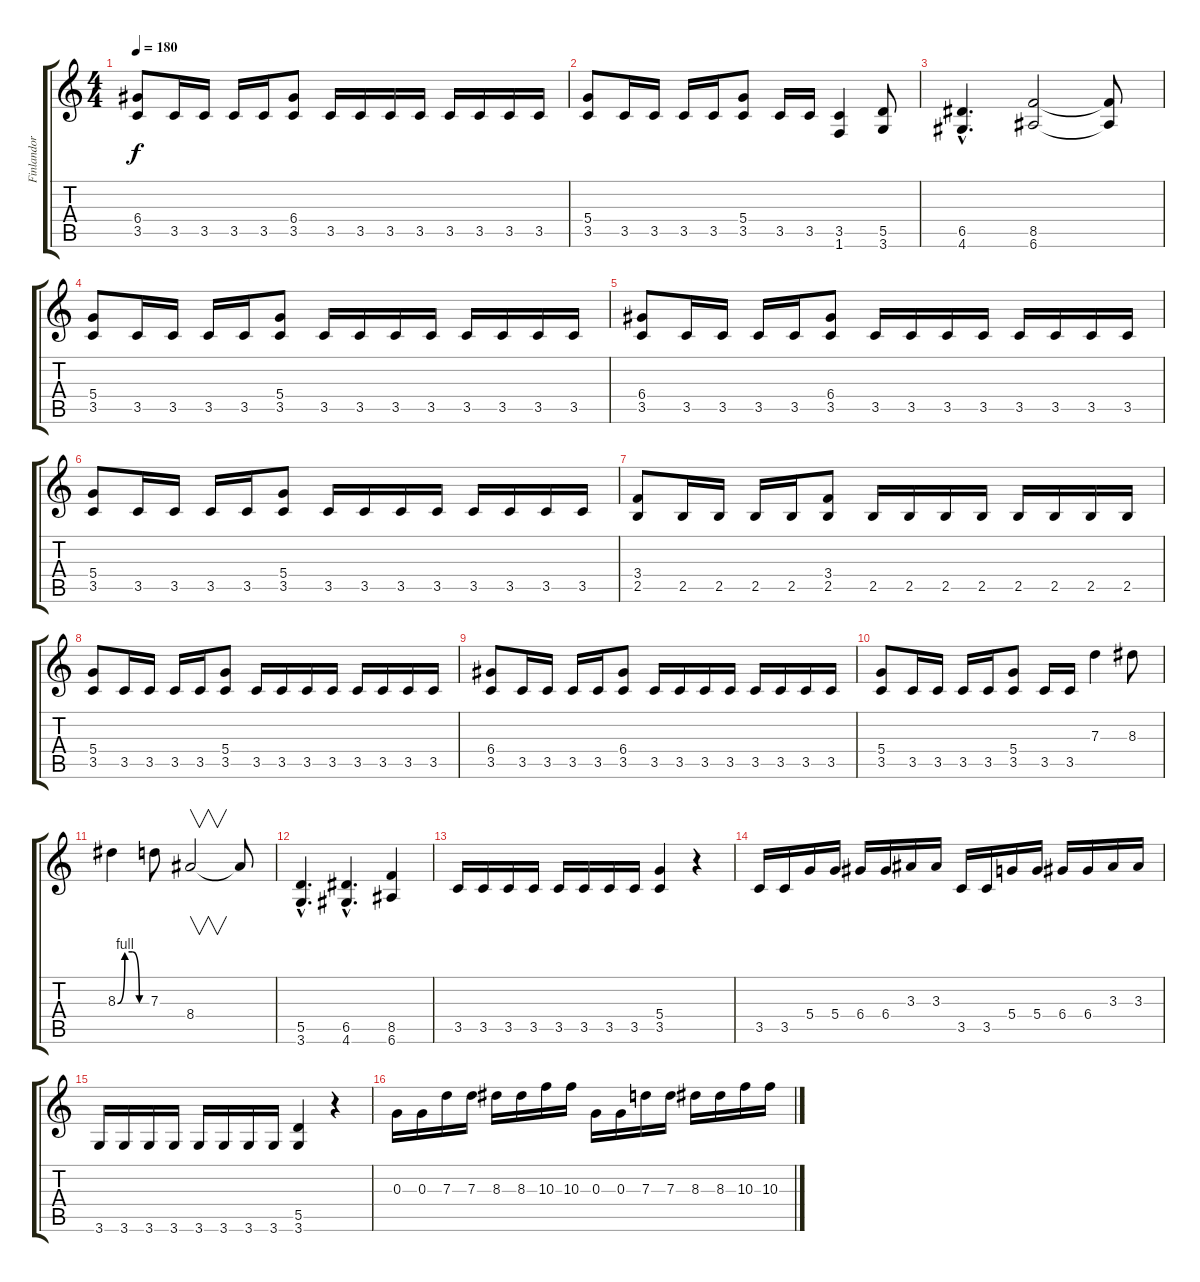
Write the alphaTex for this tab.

\track ("Finlandor" "Finlandor") {instrument distortionguitar}
\staff {score tabs}
\tuning (E4 B3 G3 D3 A2 E2) {hide}
\ts (4 4)
\tempo 180
\clef g2
\ks c
(6.4 3.5).8{dy f} 3.5.16 3.5.16 3.5.16 3.5.16 (6.4 3.5).8 3.5.16 3.5.16 3.5.16 3.5.16 3.5.16 3.5.16 3.5.16 3.5.16 |
(5.4 3.5).8 3.5.16 3.5.16 3.5.16 3.5.16 (5.4 3.5).8 3.5.16 3.5.16 (3.5 1.6).4 (5.5 3.6).8 |
(6.5{hac} 4.6{hac}).4{d} (8.5 6.6).2 (8.5{t} 6.6{t}).8 |
(5.4 3.5).8 3.5.16 3.5.16 3.5.16 3.5.16 (5.4 3.5).8 3.5.16 3.5.16 3.5.16 3.5.16 3.5.16 3.5.16 3.5.16 3.5.16 |
(6.4 3.5).8 3.5.16 3.5.16 3.5.16 3.5.16 (6.4 3.5).8 3.5.16 3.5.16 3.5.16 3.5.16 3.5.16 3.5.16 3.5.16 3.5.16 |
(5.4 3.5).8 3.5.16 3.5.16 3.5.16 3.5.16 (5.4 3.5).8 3.5.16 3.5.16 3.5.16 3.5.16 3.5.16 3.5.16 3.5.16 3.5.16 |
(3.4 2.5).8 2.5.16 2.5.16 2.5.16 2.5.16 (3.4 2.5).8 2.5.16 2.5.16 2.5.16 2.5.16 2.5.16 2.5.16 2.5.16 2.5.16 |
(5.4 3.5).8 3.5.16 3.5.16 3.5.16 3.5.16 (5.4 3.5).8 3.5.16 3.5.16 3.5.16 3.5.16 3.5.16 3.5.16 3.5.16 3.5.16 |
(6.4 3.5).8 3.5.16 3.5.16 3.5.16 3.5.16 (6.4 3.5).8 3.5.16 3.5.16 3.5.16 3.5.16 3.5.16 3.5.16 3.5.16 3.5.16 |
(5.4 3.5).8 3.5.16 3.5.16 3.5.16 3.5.16 (5.4 3.5).8 3.5.16 3.5.16 7.3.4 8.3.8 |
8.3{be (custom 0 0 15 4 30 4 45 0 60 0)}.4 7.3.8 8.4.2{v} 8.4{t}.8 |
(5.5{hac} 3.6{hac}).4{d} (6.5{hac} 4.6{hac}).4{d} (8.5 6.6).4 |
3.5.16 3.5.16 3.5.16 3.5.16 3.5.16 3.5.16 3.5.16 3.5.16 (5.4 3.5).4 r.4 |
3.5.16 3.5.16 5.4.16 5.4.16 6.4.16 6.4.16 3.3.16 3.3.16 3.5.16 3.5.16 5.4.16 5.4.16 6.4.16 6.4.16 3.3.16 3.3.16 |
3.6.16 3.6.16 3.6.16 3.6.16 3.6.16 3.6.16 3.6.16 3.6.16 (5.5 3.6).4 r.4 |
0.3.16 0.3.16 7.3.16 7.3.16 8.3.16 8.3.16 10.3.16 10.3.16 0.3.16 0.3.16 7.3.16 7.3.16 8.3.16 8.3.16 10.3.16 10.3.16
